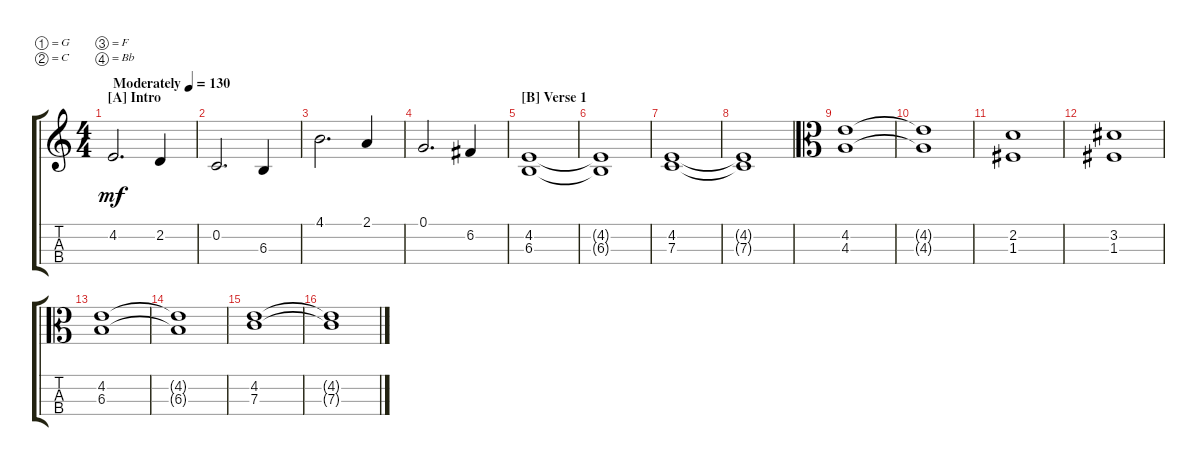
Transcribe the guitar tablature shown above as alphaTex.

\defaultSystemsLayout 4
\bracketExtendMode groupsimilarinstruments
\singleTrackTrackNamePolicy hidden
\multiTrackTrackNamePolicy hidden
\firstSystemTrackNameOrientation horizontal
\otherSystemsTrackNameOrientation horizontal
\track ("Viola" "Viola") {instrument viola}
\staff {score tabs}
\tuning (G4 C4 F3 Bb2)
\ts (4 4)
\section ("A" "Intro")
\tempo (130 "Moderately")
\clef g2
\scale
1.06936
\ks c
4.2.2{d dy mf instrument viola} 2.2.4 |
\scale
0.930643 0.2.2{d} 6.3.4 |
\scale
1.03909 4.1.2{d} 2.1.4 |
\scale
0.960908 0.1.2{d} 6.2.4 |
\section ("B" "Verse 1")
\scale
1.03909 (6.3 4.2).1 |
\scale
0.960908 (6.3{t} 4.2{t}).1 |
\scale
1.03909 (4.2 7.3).1 |
\scale
0.960908 (4.2{t} 7.3{t}).1 |
\clef c3
\scale
1.03909 (4.2 4.3).1 |
\scale
0.960908 (4.3{t} 4.2{t}).1 |
\scale
1.03909 (1.3 2.2).1 |
\scale
0.960908 (1.3 3.2).1 |
\scale
1.03909 (6.3 4.2).1 |
\scale
0.960908 (4.2{t} 6.3{t}).1 |
\scale
1.03909 (4.2 7.3).1 |
\scale
0.960908 (7.3{t} 4.2{t}).1
